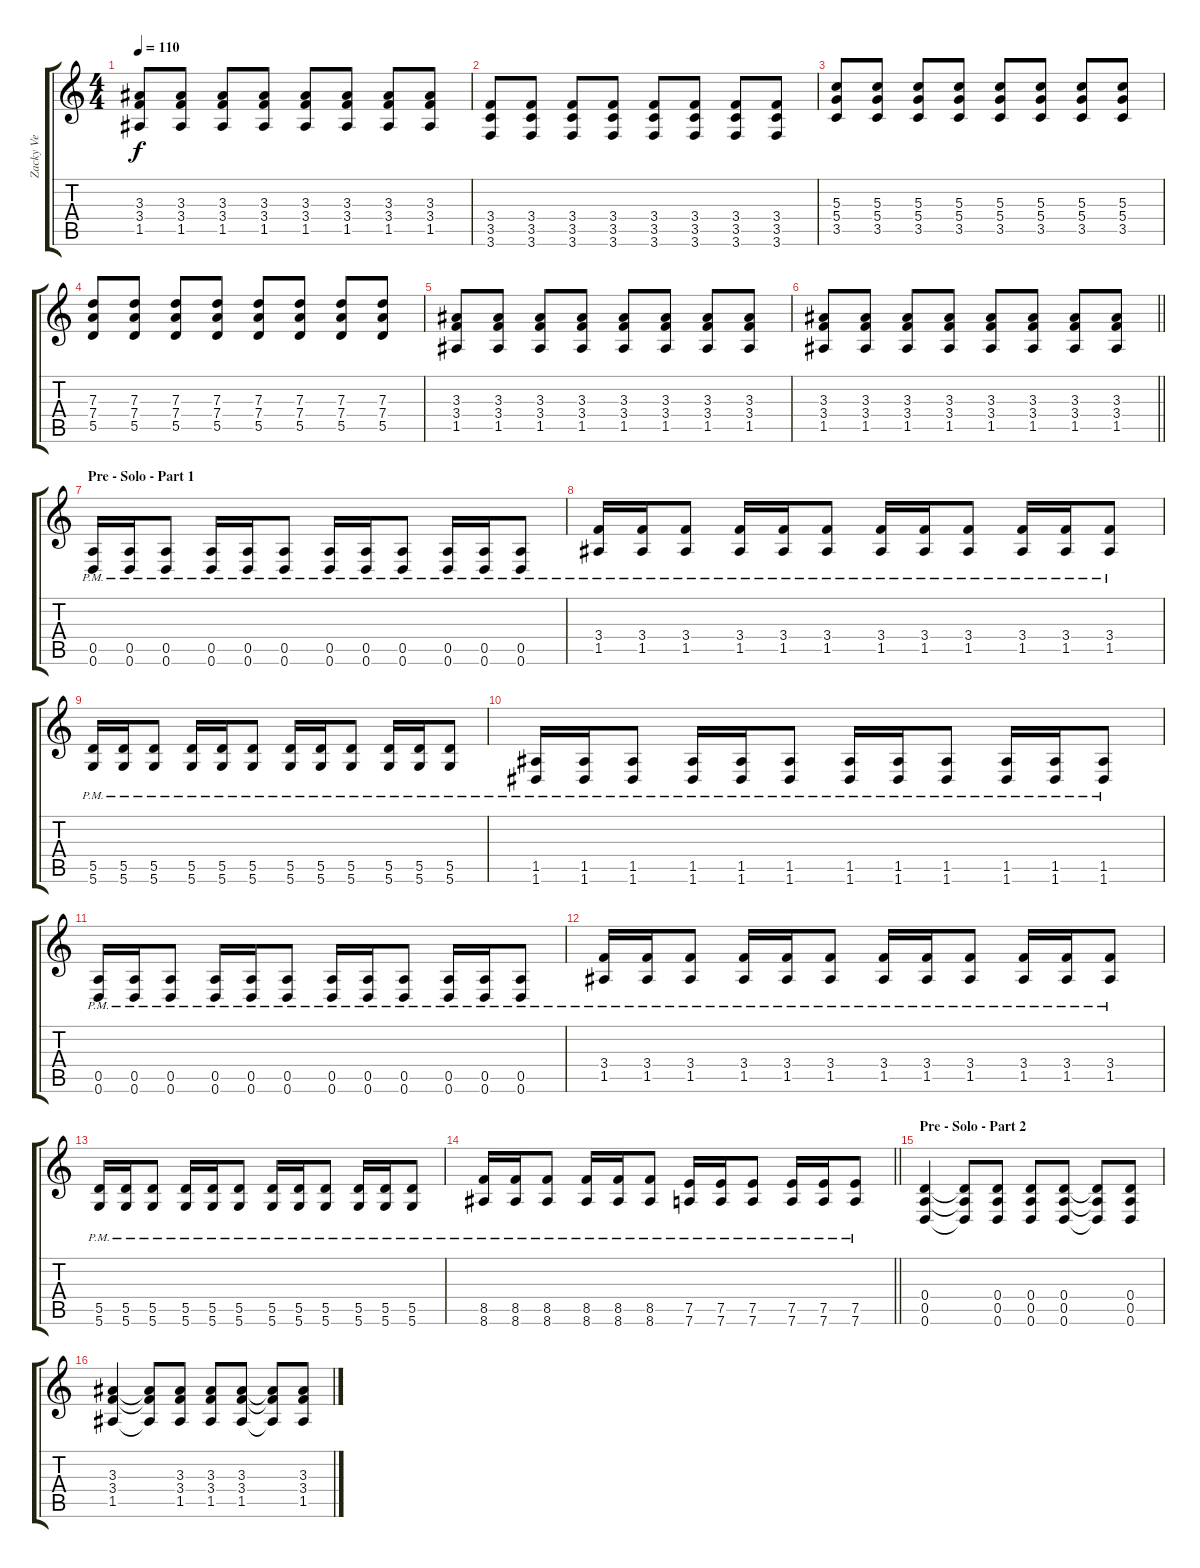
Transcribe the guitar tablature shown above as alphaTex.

\track ("  Zacky Vengeance - Rhythm" "  Zacky Ve") {instrument overdrivenguitar}
\staff {score tabs}
\tuning (E4 B3 G3 D3 A2 D2) {hide}
\ts (4 4)
\tempo 110
\clef g2
\ks c
(3.3 3.4 1.5).8{dy f} (3.3 3.4 1.5).8 (3.3 3.4 1.5).8 (3.3 3.4 1.5).8 (3.3 3.4 1.5).8 (3.3 3.4 1.5).8 (3.3 3.4 1.5).8 (3.3 3.4 1.5).8 |
(3.4 3.5 3.6).8 (3.4 3.5 3.6).8 (3.4 3.5 3.6).8 (3.4 3.5 3.6).8 (3.4 3.5 3.6).8 (3.4 3.5 3.6).8 (3.4 3.5 3.6).8 (3.4 3.5 3.6).8 |
(5.3 5.4 3.5).8 (5.3 5.4 3.5).8 (5.3 5.4 3.5).8 (5.3 5.4 3.5).8 (5.3 5.4 3.5).8 (5.3 5.4 3.5).8 (5.3 5.4 3.5).8 (5.3 5.4 3.5).8 |
(7.3 7.4 5.5).8 (7.3 7.4 5.5).8 (7.3 7.4 5.5).8 (7.3 7.4 5.5).8 (7.3 7.4 5.5).8 (7.3 7.4 5.5).8 (7.3 7.4 5.5).8 (7.3 7.4 5.5).8 |
(3.3 3.4 1.5).8 (3.3 3.4 1.5).8 (3.3 3.4 1.5).8 (3.3 3.4 1.5).8 (3.3 3.4 1.5).8 (3.3 3.4 1.5).8 (3.3 3.4 1.5).8 (3.3 3.4 1.5).8 |
\barLineRight lightlight
(3.3 3.4 1.5).8 (3.3 3.4 1.5).8 (3.3 3.4 1.5).8 (3.3 3.4 1.5).8 (3.3 3.4 1.5).8 (3.3 3.4 1.5).8 (3.3 3.4 1.5).8 (3.3 3.4 1.5).8 |
\section ("" "Pre - Solo - Part 1")
(0.5{pm} 0.6{pm}).16 (0.5{pm} 0.6{pm}).16 (0.5{pm} 0.6{pm}).8 (0.5{pm} 0.6{pm}).16 (0.5{pm} 0.6{pm}).16 (0.5{pm} 0.6{pm}).8 (0.5{pm} 0.6{pm}).16 (0.5{pm} 0.6{pm}).16 (0.5{pm} 0.6{pm}).8 (0.5{pm} 0.6{pm}).16 (0.5{pm} 0.6{pm}).16 (0.5{pm} 0.6{pm}).8 |
(3.4{pm} 1.5{pm}).16 (3.4{pm} 1.5{pm}).16 (3.4{pm} 1.5{pm}).8 (3.4{pm} 1.5{pm}).16 (3.4{pm} 1.5{pm}).16 (3.4{pm} 1.5{pm}).8 (3.4{pm} 1.5{pm}).16 (3.4{pm} 1.5{pm}).16 (3.4{pm} 1.5{pm}).8 (3.4{pm} 1.5{pm}).16 (3.4{pm} 1.5{pm}).16 (3.4{pm} 1.5{pm}).8 |
(5.5{pm} 5.6{pm}).16 (5.5{pm} 5.6{pm}).16 (5.5{pm} 5.6{pm}).8 (5.5{pm} 5.6{pm}).16 (5.5{pm} 5.6{pm}).16 (5.5{pm} 5.6{pm}).8 (5.5{pm} 5.6{pm}).16 (5.5{pm} 5.6{pm}).16 (5.5{pm} 5.6{pm}).8 (5.5{pm} 5.6{pm}).16 (5.5{pm} 5.6{pm}).16 (5.5{pm} 5.6{pm}).8 |
(1.5{pm} 1.6{pm}).16 (1.5{pm} 1.6{pm}).16 (1.5{pm} 1.6{pm}).8 (1.5{pm} 1.6{pm}).16 (1.5{pm} 1.6{pm}).16 (1.5{pm} 1.6{pm}).8 (1.5{pm} 1.6{pm}).16 (1.5{pm} 1.6{pm}).16 (1.5{pm} 1.6{pm}).8 (1.5{pm} 1.6{pm}).16 (1.5{pm} 1.6{pm}).16 (1.5{pm} 1.6{pm}).8 |
(0.5{pm} 0.6{pm}).16 (0.5{pm} 0.6{pm}).16 (0.5{pm} 0.6{pm}).8 (0.5{pm} 0.6{pm}).16 (0.5{pm} 0.6{pm}).16 (0.5{pm} 0.6{pm}).8 (0.5{pm} 0.6{pm}).16 (0.5{pm} 0.6{pm}).16 (0.5{pm} 0.6{pm}).8 (0.5{pm} 0.6{pm}).16 (0.5{pm} 0.6{pm}).16 (0.5{pm} 0.6{pm}).8 |
(3.4{pm} 1.5{pm}).16 (3.4{pm} 1.5{pm}).16 (3.4{pm} 1.5{pm}).8 (3.4{pm} 1.5{pm}).16 (3.4{pm} 1.5{pm}).16 (3.4{pm} 1.5{pm}).8 (3.4{pm} 1.5{pm}).16 (3.4{pm} 1.5{pm}).16 (3.4{pm} 1.5{pm}).8 (3.4{pm} 1.5{pm}).16 (3.4{pm} 1.5{pm}).16 (3.4{pm} 1.5{pm}).8 |
(5.5{pm} 5.6{pm}).16 (5.5{pm} 5.6{pm}).16 (5.5{pm} 5.6{pm}).8 (5.5{pm} 5.6{pm}).16 (5.5{pm} 5.6{pm}).16 (5.5{pm} 5.6{pm}).8 (5.5{pm} 5.6{pm}).16 (5.5{pm} 5.6{pm}).16 (5.5{pm} 5.6{pm}).8 (5.5{pm} 5.6{pm}).16 (5.5{pm} 5.6{pm}).16 (5.5{pm} 5.6{pm}).8 |
\barLineRight lightlight
(8.5{pm} 8.6{pm}).16 (8.5{pm} 8.6{pm}).16 (8.5{pm} 8.6{pm}).8 (8.5{pm} 8.6{pm}).16 (8.5{pm} 8.6{pm}).16 (8.5{pm} 8.6{pm}).8 (7.5{pm} 7.6{pm}).16 (7.5{pm} 7.6{pm}).16 (7.5{pm} 7.6{pm}).8 (7.5{pm} 7.6{pm}).16 (7.5{pm} 7.6{pm}).16 (7.5{pm} 7.6{pm}).8 |
\section ("" "Pre - Solo - Part 2")
(0.4 0.5 0.6).4 (0.4{t} 0.5{t} 0.6{t}).8 (0.4 0.5 0.6).8 (0.4 0.5 0.6).8 (0.4 0.5 0.6).8 (0.4{t} 0.5{t} 0.6{t}).8 (0.4 0.5 0.6).8 |
(3.3 3.4 1.5).4 (3.3{t} 3.4{t} 1.5{t}).8 (3.3 3.4 1.5).8 (3.3 3.4 1.5).8 (3.3 3.4 1.5).8 (3.3{t} 3.4{t} 1.5{t}).8 (3.3 3.4 1.5).8
